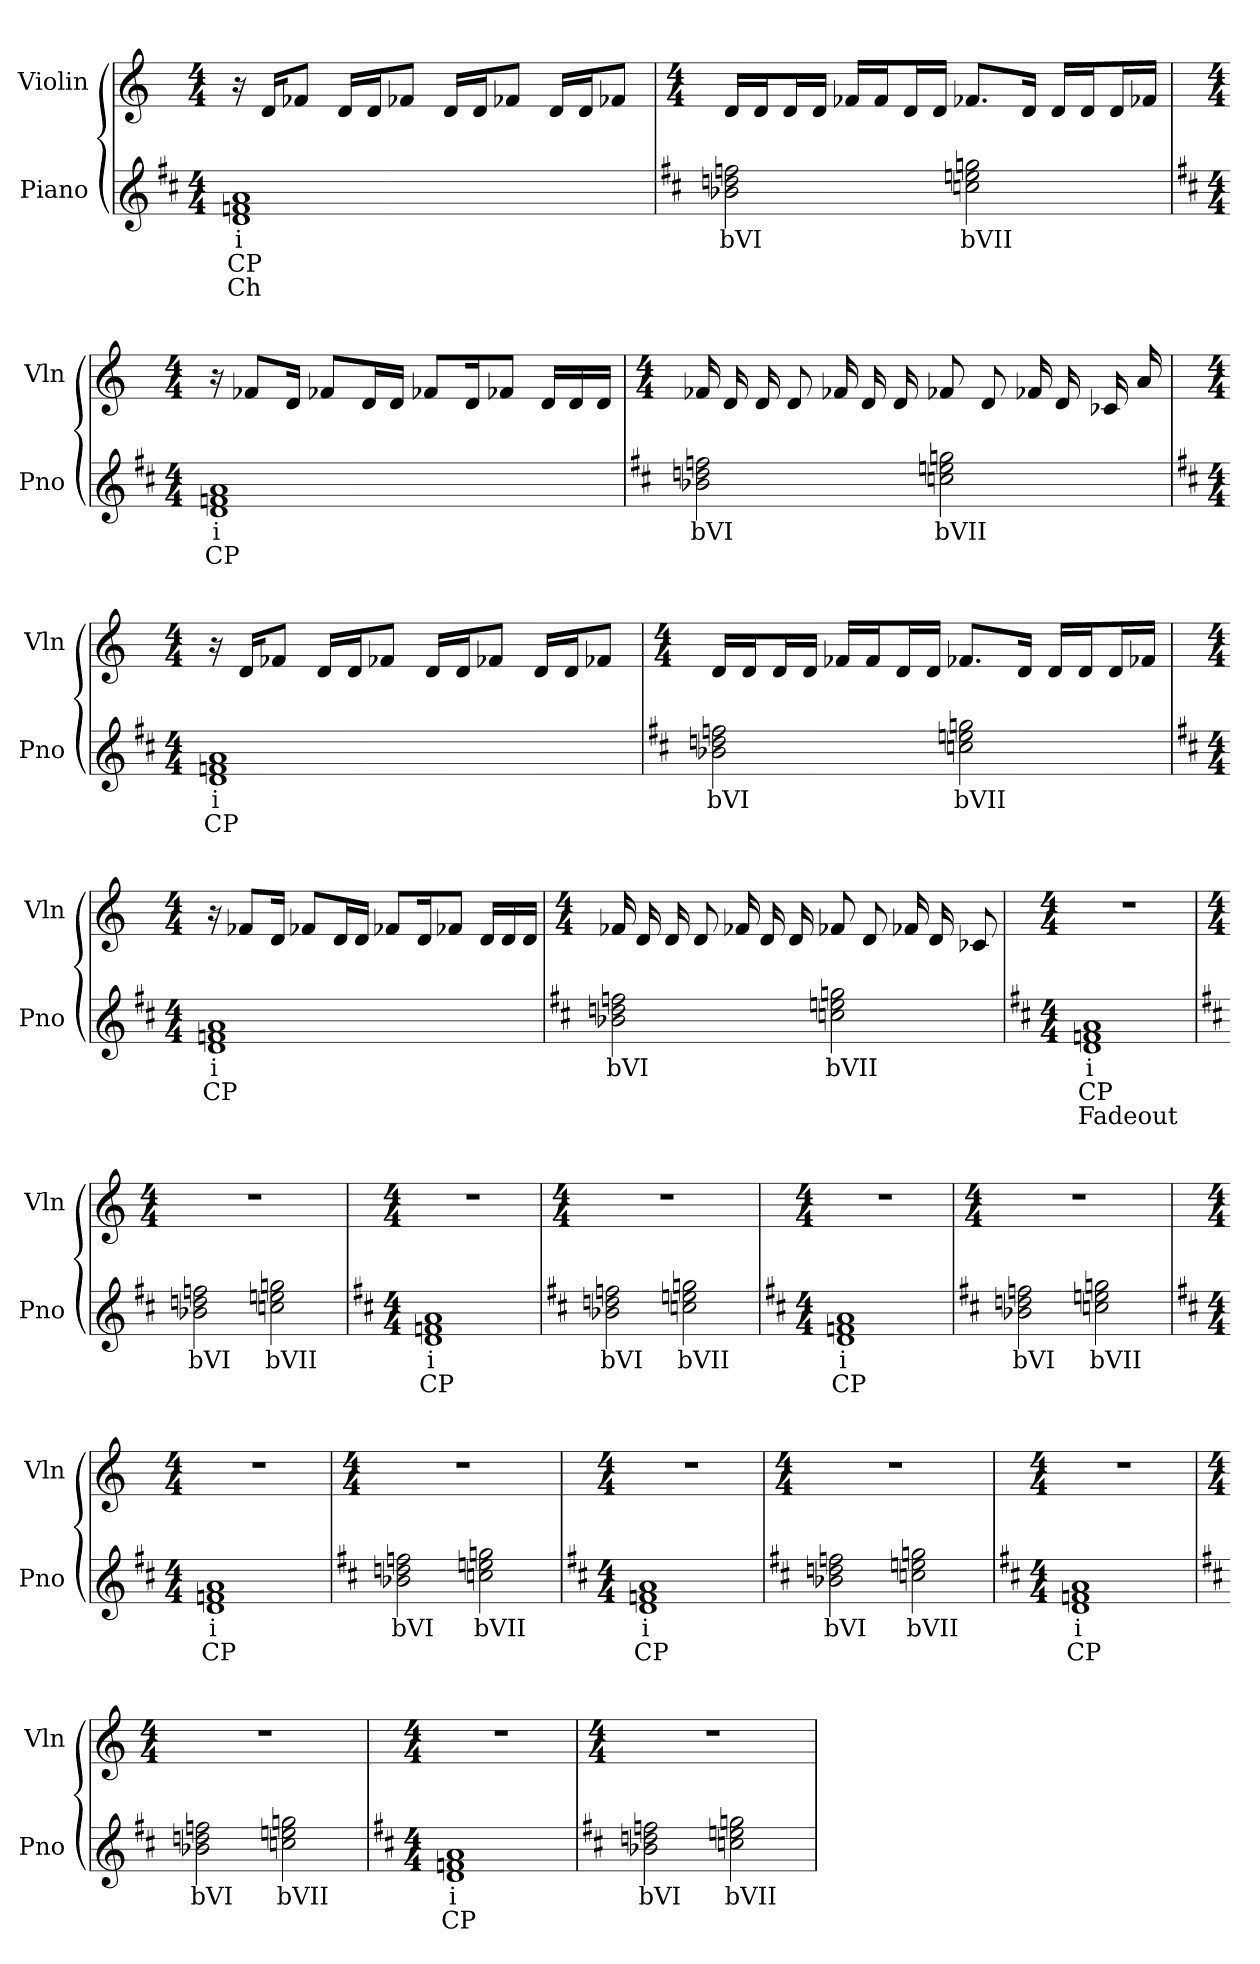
**kern	**text	**text	**text	**kern
*part2	*part2	*part2	*part2	*part1
*staff2	*staff2	*staff2	*staff2	*staff1
*I"Piano	*	*	*	*I"Violin
*I'Pno	*	*	*	*I'Vln
*k[f#c#]	*	*	*	*
*D:	*	*	*	*
*M4/4	*	*	*	*M4/4
=	=	=	=	=
1d 1fn 1a	i	CP	Ch	16r
.	.	.	.	16dKL
.	.	.	.	8f-XJ
.	.	.	.	16dLL
.	.	.	.	16dJ
.	.	.	.	8f-XJ
.	.	.	.	16dLL
.	.	.	.	16dJ
.	.	.	.	8f-XJ
.	.	.	.	16dLL
.	.	.	.	16dJ
.	.	.	.	8f-XJ
=	=	=	=	=
*k[f#c#]	*	*	*	*
*D:	*	*	*	*
*	*	*	*	*M4/4
2b-X 2ddn 2ffn	bVI	.	.	16dLL
.	.	.	.	16dJ
.	.	.	.	16dL
.	.	.	.	16dJJ
.	.	.	.	16f-XLL
.	.	.	.	16f-J
.	.	.	.	16dL
.	.	.	.	16dJJ
2ccn 2een 2ggn	bVII	.	.	8.f-XL
.	.	.	.	16dJk
.	.	.	.	16dLL
.	.	.	.	16dJ
.	.	.	.	16dL
.	.	.	.	16f-XJJ
=	=	=	=	=
*k[f#c#]	*	*	*	*
*D:	*	*	*	*
*M4/4	*	*	*	*M4/4
1d 1fn 1a	i	CP	.	16r
.	.	.	.	8f-XL
.	.	.	.	16dJk
.	.	.	.	8f-XL
.	.	.	.	16dL
.	.	.	.	16dJJ
.	.	.	.	8f-XL
.	.	.	.	16dK
.	.	.	.	8f-XJ
.	.	.	.	16dLL
.	.	.	.	16d
.	.	.	.	16dJJ
=	=	=	=	=
*k[f#c#]	*	*	*	*
*D:	*	*	*	*
*	*	*	*	*M4/4
2b-X 2ddn 2ffn	bVI	.	.	16f-XLL
.	.	.	.	16dJ
.	.	.	.	16dL
.	.	.	.	8dJ
.	.	.	.	16f-XLL
.	.	.	.	16d
.	.	.	.	16dJJ
2ccn 2een 2ggn	bVII	.	.	8f-XL
.	.	.	.	8dJ
.	.	.	.	16f-XLL
.	.	.	.	16dJ
.	.	.	.	16c-XL
.	.	.	.	16aJJ
=	=	=	=	=
*k[f#c#]	*	*	*	*
*D:	*	*	*	*
*M4/4	*	*	*	*M4/4
1d 1fn 1a	i	CP	.	16r
.	.	.	.	16dKL
.	.	.	.	8f-XJ
.	.	.	.	16dLL
.	.	.	.	16dJ
.	.	.	.	8f-XJ
.	.	.	.	16dLL
.	.	.	.	16dJ
.	.	.	.	8f-XJ
.	.	.	.	16dLL
.	.	.	.	16dJ
.	.	.	.	8f-XJ
=	=	=	=	=
*k[f#c#]	*	*	*	*
*D:	*	*	*	*
*	*	*	*	*M4/4
2b-X 2ddn 2ffn	bVI	.	.	16dLL
.	.	.	.	16dJ
.	.	.	.	16dL
.	.	.	.	16dJJ
.	.	.	.	16f-XLL
.	.	.	.	16f-J
.	.	.	.	16dL
.	.	.	.	16dJJ
2ccn 2een 2ggn	bVII	.	.	8.f-XL
.	.	.	.	16dJk
.	.	.	.	16dLL
.	.	.	.	16dJ
.	.	.	.	16dL
.	.	.	.	16f-XJJ
=	=	=	=	=
*k[f#c#]	*	*	*	*
*D:	*	*	*	*
*M4/4	*	*	*	*M4/4
1d 1fn 1a	i	CP	.	16r
.	.	.	.	8f-XL
.	.	.	.	16dJk
.	.	.	.	8f-XL
.	.	.	.	16dL
.	.	.	.	16dJJ
.	.	.	.	8f-XL
.	.	.	.	16dK
.	.	.	.	8f-XJ
.	.	.	.	16dLL
.	.	.	.	16d
.	.	.	.	16dJJ
=	=	=	=	=
*k[f#c#]	*	*	*	*
*D:	*	*	*	*
*	*	*	*	*M4/4
2b-X 2ddn 2ffn	bVI	.	.	16f-XLL
.	.	.	.	16dJ
.	.	.	.	16dL
.	.	.	.	8dJ
.	.	.	.	16f-XLL
.	.	.	.	16d
.	.	.	.	16dJJ
2ccn 2een 2ggn	bVII	.	.	8f-XL
.	.	.	.	8dJ
.	.	.	.	16f-XLL
.	.	.	.	16dJ
.	.	.	.	8c-XJ
=	=	=	=	=
*k[f#c#]	*	*	*	*
*D:	*	*	*	*
*M4/4	*	*	*	*M4/4
1d 1fn 1a	i	CP	Fadeout	1r
=	=	=	=	=
*k[f#c#]	*	*	*	*
*D:	*	*	*	*
*	*	*	*	*M4/4
2b-X 2ddn 2ffn	bVI	.	.	1r
2ccn 2een 2ggn	bVII	.	.	.
=	=	=	=	=
*k[f#c#]	*	*	*	*
*D:	*	*	*	*
*M4/4	*	*	*	*M4/4
1d 1fn 1a	i	CP	.	1r
=	=	=	=	=
*k[f#c#]	*	*	*	*
*D:	*	*	*	*
*	*	*	*	*M4/4
2b-X 2ddn 2ffn	bVI	.	.	1r
2ccn 2een 2ggn	bVII	.	.	.
=	=	=	=	=
*k[f#c#]	*	*	*	*
*D:	*	*	*	*
*M4/4	*	*	*	*M4/4
1d 1fn 1a	i	CP	.	1r
=	=	=	=	=
*k[f#c#]	*	*	*	*
*D:	*	*	*	*
*	*	*	*	*M4/4
2b-X 2ddn 2ffn	bVI	.	.	1r
2ccn 2een 2ggn	bVII	.	.	.
=	=	=	=	=
*k[f#c#]	*	*	*	*
*D:	*	*	*	*
*M4/4	*	*	*	*M4/4
1d 1fn 1a	i	CP	.	1r
=	=	=	=	=
*k[f#c#]	*	*	*	*
*D:	*	*	*	*
*	*	*	*	*M4/4
2b-X 2ddn 2ffn	bVI	.	.	1r
2ccn 2een 2ggn	bVII	.	.	.
=	=	=	=	=
*k[f#c#]	*	*	*	*
*D:	*	*	*	*
*M4/4	*	*	*	*M4/4
1d 1fn 1a	i	CP	.	1r
=	=	=	=	=
*k[f#c#]	*	*	*	*
*D:	*	*	*	*
*	*	*	*	*M4/4
2b-X 2ddn 2ffn	bVI	.	.	1r
2ccn 2een 2ggn	bVII	.	.	.
=	=	=	=	=
*k[f#c#]	*	*	*	*
*D:	*	*	*	*
*M4/4	*	*	*	*M4/4
1d 1fn 1a	i	CP	.	1r
=	=	=	=	=
*k[f#c#]	*	*	*	*
*D:	*	*	*	*
*	*	*	*	*M4/4
2b-X 2ddn 2ffn	bVI	.	.	1r
2ccn 2een 2ggn	bVII	.	.	.
=	=	=	=	=
*k[f#c#]	*	*	*	*
*D:	*	*	*	*
*M4/4	*	*	*	*M4/4
1d 1fn 1a	i	CP	.	1r
=	=	=	=	=
*k[f#c#]	*	*	*	*
*D:	*	*	*	*
*	*	*	*	*M4/4
2b-X 2ddn 2ffn	bVI	.	.	1r
2ccn 2een 2ggn	bVII	.	.	.
=	=	=	=	=
*-	*-	*-	*-	*-
